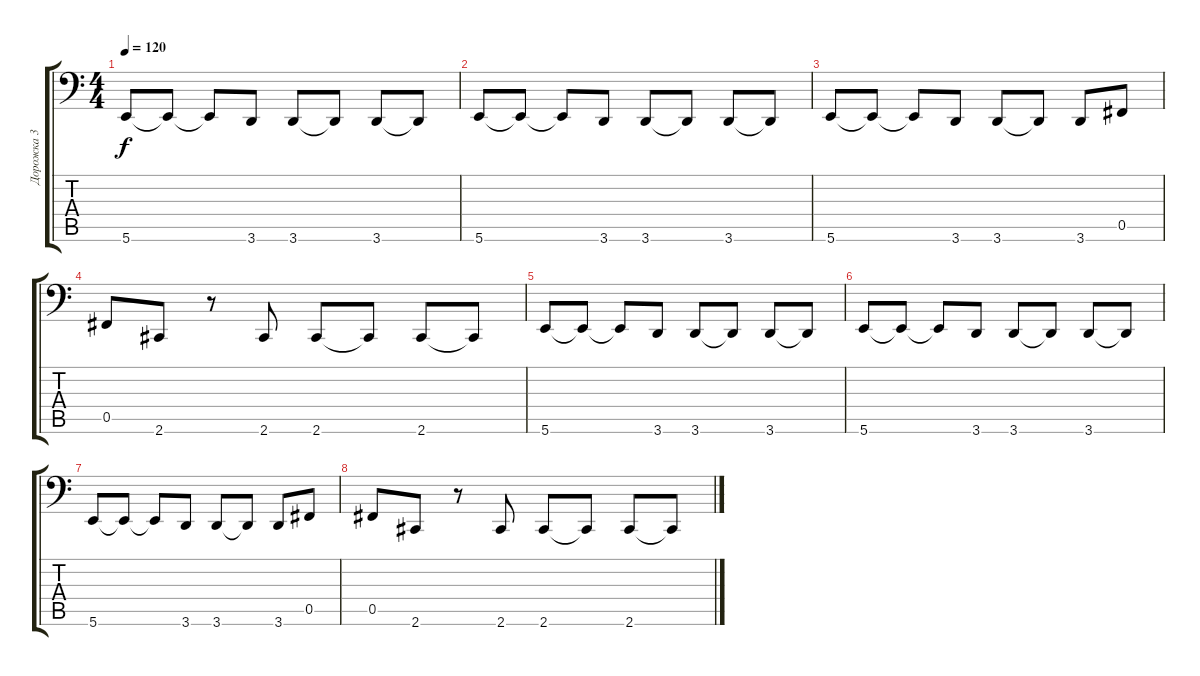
\track ("Дорожка 3" "Дорожка 3") {instrument electricbassfinger}
\staff {score tabs}
\tuning (Db3 Ab2 E2 B1 Gb1 B0) {hide}
\ts (4 4)
\section ("" " ")
\tempo 120
\clef f4
\ks c
5.6.8{dy f} 5.6{t}.8 5.6{t}.8 3.6.8 3.6.8 3.6{t}.8 3.6.8 3.6{t}.8 |
5.6.8 5.6{t}.8 5.6{t}.8 3.6.8 3.6.8 3.6{t}.8 3.6.8 3.6{t}.8 |
5.6.8 5.6{t}.8 5.6{t}.8 3.6.8 3.6.8 3.6{t}.8 3.6.8 0.5.8 |
0.5.8 2.6.8 r.8 2.6.8 2.6.8 2.6{t}.8 2.6.8 2.6{t}.8 |
5.6.8 5.6{t}.8 5.6{t}.8 3.6.8 3.6.8 3.6{t}.8 3.6.8 3.6{t}.8 |
5.6.8 5.6{t}.8 5.6{t}.8 3.6.8 3.6.8 3.6{t}.8 3.6.8 3.6{t}.8 |
5.6.8 5.6{t}.8 5.6{t}.8 3.6.8 3.6.8 3.6{t}.8 3.6.8 0.5.8 |
0.5.8 2.6.8 r.8 2.6.8 2.6.8 2.6{t}.8 2.6.8 2.6{t}.8
